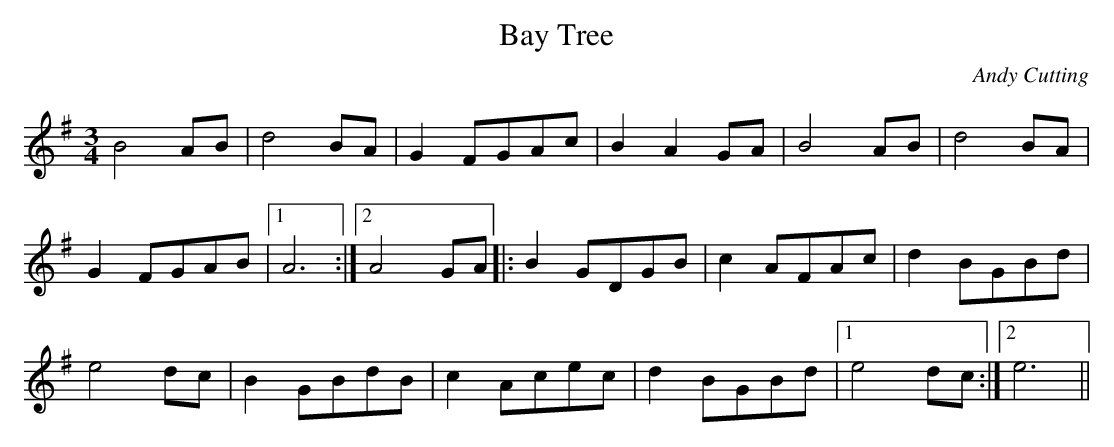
X:1
T:Bay Tree
M:3/4
L:1/4
C:Andy Cutting
K:G
B2A/B/ | d2B/A/ | GF/G/A/c/ | BAG/A/ | B2A/B/ | d2B/A/ |
GF/G/A/B/ |1A3 :|2 A2G/A/ |: BG/D/G/B/ | cA/F/A/c/ | dB/G/B/d/ |
e2d/c/ | BG/B/d/B/ | cA/c/e/c/ | dB/G/B/d/ |1 e2d/c/ :|2 e3 ||
